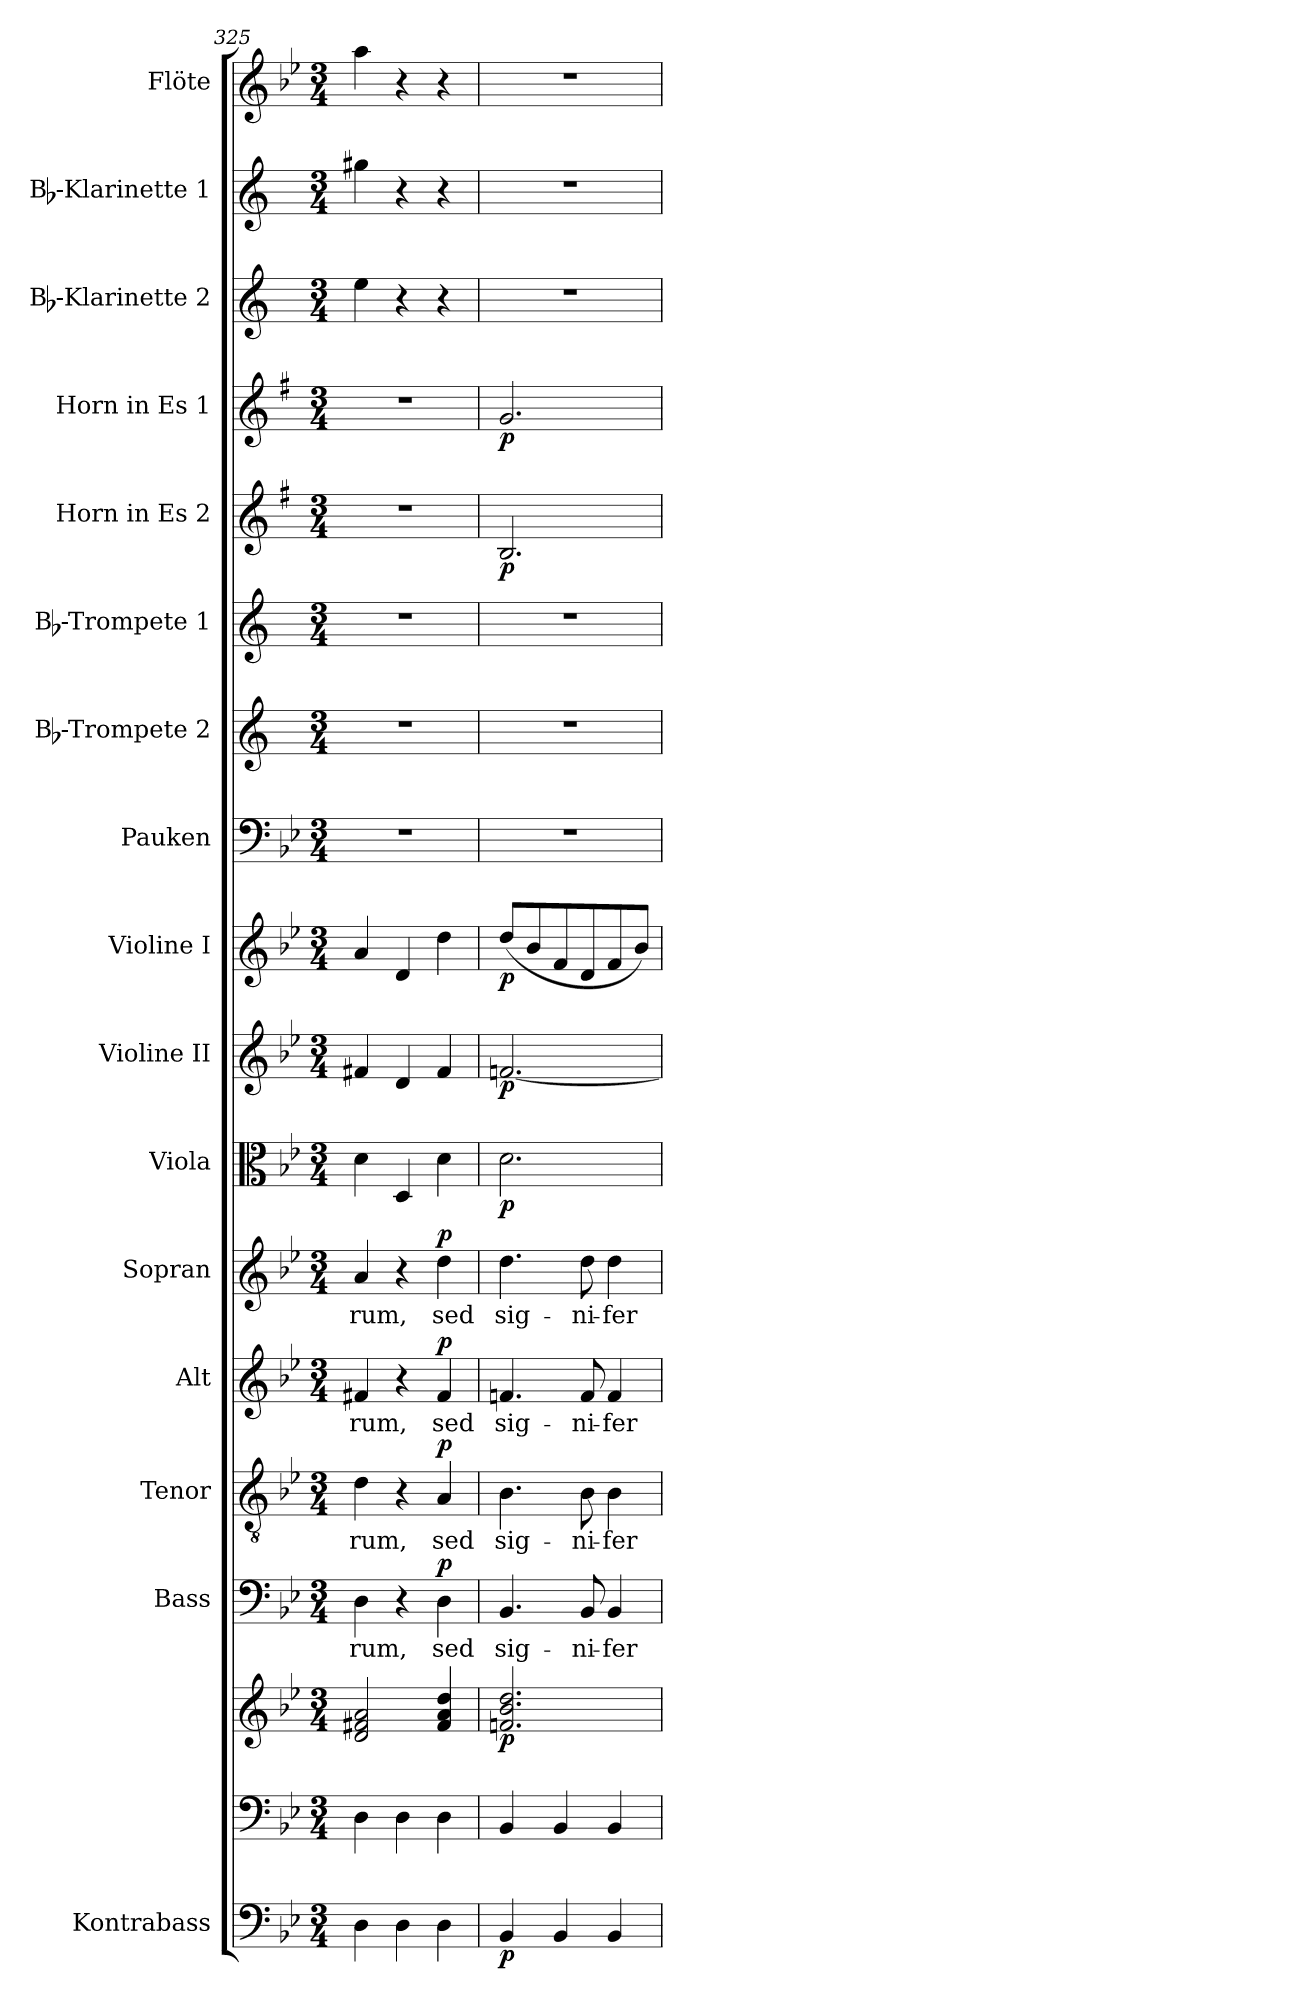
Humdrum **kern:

**kern	**dynam	**kern	**kern	**dynam	**kern	**text	**dynam	**kern	**text	**dynam	**kern	**text	**dynam	**kern	**text	**dynam	**kern	**dynam	**kern	**dynam	**kern	**dynam	**kern	**kern	**kern	**kern	**dynam	**kern	**dynam	**kern	**kern	**kern
*part17	*part17	*part16	*part16	*part16	*part15	*part15	*part15	*part14	*part14	*part14	*part13	*part13	*part13	*part12	*part12	*part12	*part11	*part11	*part10	*part10	*part9	*part9	*part8	*part7	*part6	*part5	*part5	*part4	*part4	*part3	*part2	*part1
*staff18	*staff18	*staff17	*staff16	*staff16/17	*staff15	*staff15	*staff15	*staff14	*staff14	*staff14	*staff13	*staff13	*staff13	*staff12	*staff12	*staff12	*staff11	*staff11	*staff10	*staff10	*staff9	*staff9	*staff8	*staff7	*staff6	*staff5	*staff5	*staff4	*staff4	*staff3	*staff2	*staff1
*I"Kontrabass	*	*	*	*	*I"Bass	*	*	*I"Tenor	*	*	*I"Alt	*	*	*I"Sopran	*	*	*I"Viola	*	*I"Violine II	*	*I"Violine I	*	*I"Pauken	*I"Bb-Trompete 2	*I"Bb-Trompete 1	*I"Horn in Es 2	*	*I"Horn in Es 1	*	*I"Bb-Klarinette 2	*I"Bb-Klarinette 1	*I"Flöte
*I'Kb.	*	*	*	*	*I'B.	*	*	*I'T.	*	*	*I'A.	*	*	*I'S.	*	*	*I'Vla.	*	*I'Vl. II	*	*I'Vl. I	*	*I'Pk.	*I'Bb Trp. 2	*I'Bb Trp. 1	*	*	*	*	*I'Bb Kl. 2	*I'Bb Kl. 1	*I'Fl.
*clefF4	*	*clefF4	*clefG2	*	*clefF4	*	*	*clefGv2	*	*	*clefG2	*	*	*clefG2	*	*	*clefC3	*	*clefG2	*	*clefG2	*	*clefF4	*clefG2	*clefG2	*clefG2	*	*clefG2	*	*clefG2	*clefG2	*clefG2
*ITrd7c12	*	*	*	*	*	*	*	*	*	*	*	*	*	*	*	*	*	*	*	*	*	*	*	*ITrd1c2	*ITrd1c2	*ITrd5c9	*	*ITrd5c9	*	*ITrd1c2	*ITrd1c2	*
*k[b-e-]	*	*k[b-e-]	*k[b-e-]	*	*k[b-e-]	*	*	*k[b-e-]	*	*	*k[b-e-]	*	*	*k[b-e-]	*	*	*k[b-e-]	*	*k[b-e-]	*	*k[b-e-]	*	*k[b-e-]	*k[b-e-]	*k[b-e-]	*k[b-e-]	*	*k[b-e-]	*	*k[b-e-]	*k[b-e-]	*k[b-e-]
*B-:	*	*B-:	*B-:	*	*B-:	*	*	*B-:	*	*	*B-:	*	*	*B-:	*	*	*B-:	*	*B-:	*	*B-:	*	*B-:	*B-:	*B-:	*B-:	*	*B-:	*	*B-:	*B-:	*B-:
*M3/4	*	*M3/4	*M3/4	*	*M3/4	*	*	*M3/4	*	*	*M3/4	*	*	*M3/4	*	*	*M3/4	*	*M3/4	*	*M3/4	*	*M3/4	*M3/4	*M3/4	*M3/4	*	*M3/4	*	*M3/4	*M3/4	*M3/4
=325	=325	=325	=325	=325	=325	=325	=325	=325	=325	=325	=325	=325	=325	=325	=325	=325	=325	=325	=325	=325	=325	=325	=325	=325	=325	=325	=325	=325	=325	=325	=325	=325
!	!	!	!	!	!	!LO:LY:b	!	!	!LO:LY:b	!	!	!LO:LY:b	!	!	!LO:LY:b	!	!	!	!	!	!	!	!	!	!	!	!	!	!	!	!	!
4DD\	.	4D\	2d/ 2f#X/ 2a/	.	4D\	-rum,	.	4d\	-rum,	.	4f#X/	-rum,	.	4a/	-rum,	.	4d\	.	4f#X/	.	4a/	.	2.r	2.r	2.r	2.r	.	2.r	.	4dd\	4ff#X\	4aa\
4DD\	.	4D\	.	.	4r	.	.	4r	.	.	4r	.	.	4r	.	.	4D/	.	4d/	.	4d/	.	.	.	.	.	.	.	.	4r	4r	4r
!	!	!	!	!	!	!LO:LY:b	!LO:DY:a	!	!LO:LY:b	!LO:DY:a	!	!LO:LY:b	!LO:DY:a	!	!LO:LY:b	!LO:DY:a	!	!	!	!	!	!	!	!	!	!	!	!	!	!	!	!
4DD\	.	4D\	4f#/ 4a/ 4dd/	.	4D\	sed	p	4A/	sed	p	4f#/	sed	p	4dd\	sed	p	4d\	.	4f#/	.	4dd\	.	.	.	.	.	.	.	.	4r	4r	4r
=326	=326	=326	=326	=326	=326	=326	=326	=326	=326	=326	=326	=326	=326	=326	=326	=326	=326	=326	=326	=326	=326	=326	=326	=326	=326	=326	=326	=326	=326	=326	=326	=326
!	!LO:DY:b	!	!	!LO:DY:b	!	!LO:LY:b	!	!	!LO:LY:b	!	!	!LO:LY:b	!	!	!LO:LY:b	!	!	!LO:DY:b	!	!LO:DY:b	!	!LO:DY:b	!	!	!	!	!LO:DY:b	!	!LO:DY:b	!	!	!
4BBB-/	p	4BB-/	2.fn/ 2.b-/ 2.dd/	p	4.BB-/	sig-	.	4.B-\	sig-	.	4.fn/	sig-	.	4.dd\	sig-	.	2.d\	p	[2.fn/	p	(<8dd/L	p	2.r	2.r	2.r	2.D/	p	2.B-/	p	2.r	2.r	2.r
.	.	.	.	.	.	.	.	.	.	.	.	.	.	.	.	.	.	.	.	.	8b-/	.	.	.	.	.	.	.	.	.	.	.
4BBB-/	.	4BB-/	.	.	.	.	.	.	.	.	.	.	.	.	.	.	.	.	.	.	8f/	.	.	.	.	.	.	.	.	.	.	.
!	!	!	!	!	!	!LO:LY:b	!	!	!LO:LY:b	!	!	!LO:LY:b	!	!	!LO:LY:b	!	!	!	!	!	!	!	!	!	!	!	!	!	!	!	!	!
.	.	.	.	.	8BB-/	-ni-	.	8B-\	-ni-	.	8f/	-ni-	.	8dd\	-ni-	.	.	.	.	.	8d/	.	.	.	.	.	.	.	.	.	.	.
!	!	!	!	!	!	!LO:LY:b	!	!	!LO:LY:b	!	!	!LO:LY:b	!	!	!LO:LY:b	!	!	!	!	!	!	!	!	!	!	!	!	!	!	!	!	!
4BBB-/	.	4BB-/	.	.	4BB-/	-fer	.	4B-\	-fer	.	4f/	-fer	.	4dd\	-fer	.	.	.	.	.	8f/	.	.	.	.	.	.	.	.	.	.	.
.	.	.	.	.	.	.	.	.	.	.	.	.	.	.	.	.	.	.	.	.	8b-/J)	.	.	.	.	.	.	.	.	.	.	.
=	=	=	=	=	=	=	=	=	=	=	=	=	=	=	=	=	=	=	=	=	=	=	=	=	=	=	=	=	=	=	=	=
*-	*-	*-	*-	*-	*-	*-	*-	*-	*-	*-	*-	*-	*-	*-	*-	*-	*-	*-	*-	*-	*-	*-	*-	*-	*-	*-	*-	*-	*-	*-	*-	*-
